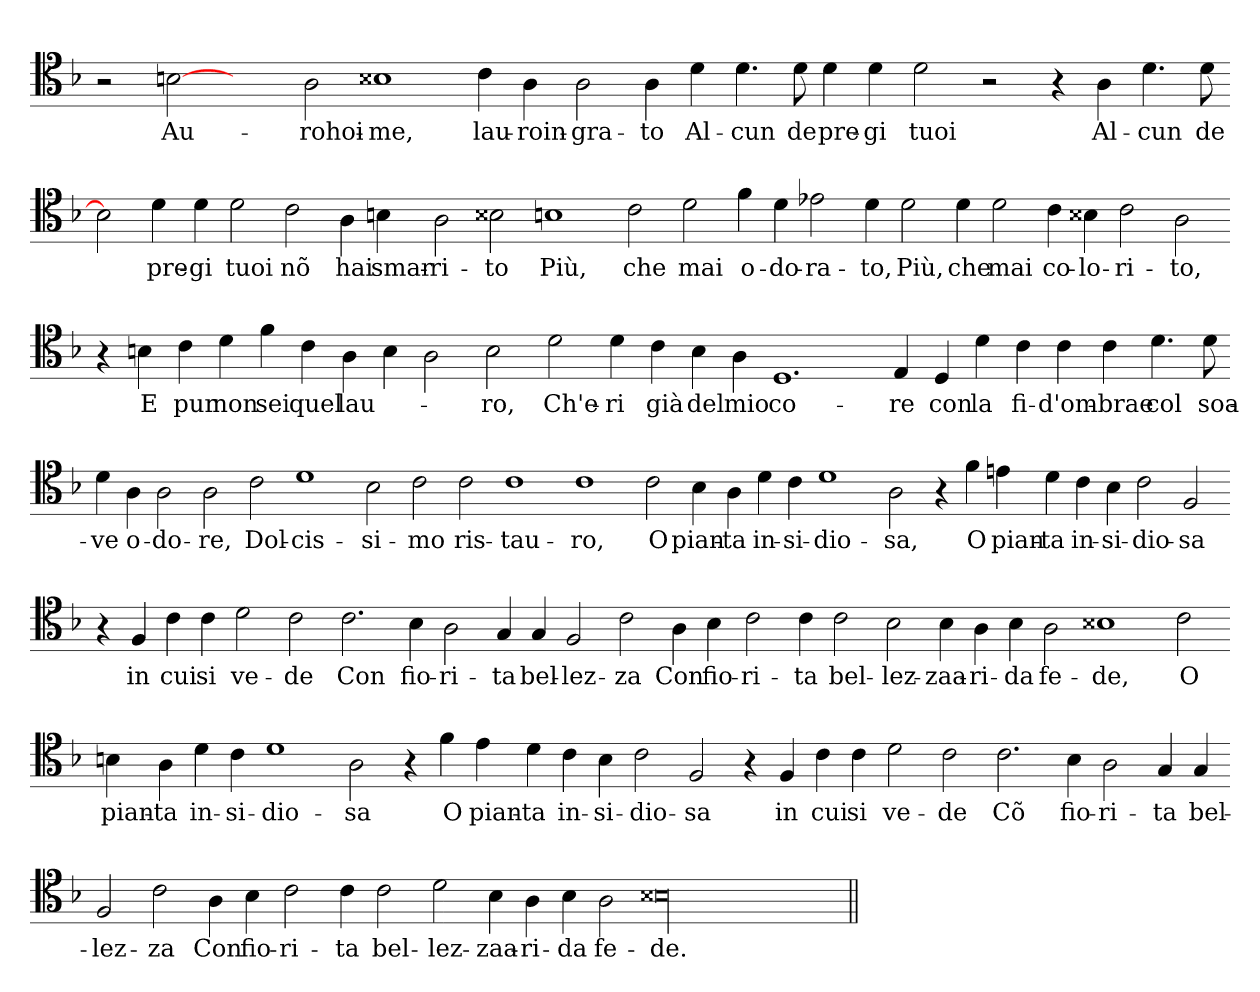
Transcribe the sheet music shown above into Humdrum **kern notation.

**kern	**text
*part1	*part1
*staff1	*staff1
*clefC4	*
*k[b-]	*
=	=
2r	.
[2B	Au-
2ryy	.
2A	rohoi-
1B##X	me,
4c	lau-
4A	roin-
2A	gra-
4A	to
4d	Al-
4.d	cun
8d	de
4d	pre-
4d	gi
2d	tuoi
2r	.
4r	.
4A	Al-
4.d	cun
8d	de
=-	=-
2B]	.
4d	pre-
4d	gi
2d	tuoi
2c	nõ
4A	hai
4B	smar-
2A	ri-
2B##X	to
1B	Più,
2c	che
2d	mai
4f	o-
4d	do-
2e-X	ra-
4d	to,
2d	Più,
4d	che
2d	mai
4c	co-
4B##X	lo-
2c	ri-
2A	to,
=-	=-
4r	.
4B	E
4c	pur
4d	non
4f	sei
4c	quel
4A	lau-
4B	.
2A	.
2B	ro,
2d	Ch'e-
4d	ri
4c	già
4B	del
4A	mio
1.D	co-
4E	re
4D	con
4d	la
4c	fi-
4c	d'om-
4c	brae
4.d	col
8d	soa-
=-	=-
4d	ve
4A	o-
2A	do-
2A	re,
2c	Dol-
1d	cis-
2B	si-
2c	mo
2c	ris-
1c	tau-
1c	ro,
2c	O
4B	pian-
4A	ta
4d	in-
4c	si-
1d	dio-
2A	sa,
4r	.
4f	O
4e	pian-
4d	ta
4c	in-
4B	si-
2c	dio-
2F	sa
=-	=-
4r	.
4F	in
4c	cui
4c	si
2d	ve-
2c	de
2.c	Con
4B	fio-
2A	ri-
4G	ta
4G	bel-
2F	lez-
2c	za
4A	Con
4B	fio-
2c	ri-
4c	ta
2c	bel-
2B	lez-
4B	zaa-
4A	ri-
4B	da
2A	fe-
1B##X	de,
2c	O
=-	=-
4B	pian-
4A	ta
4d	in-
4c	si-
1d	dio-
2A	sa
4r	.
4f	O
4e	pian-
4d	ta
4c	in-
4B	si-
2c	dio-
2F	sa
4r	.
4F	in
4c	cui
4c	si
2d	ve-
2c	de
2.c	Cõ
4B	fio-
2A	ri-
4G	ta
4G	bel-
=-	=-
2F	lez-
2c	za
4A	Con
4B	fio-
2c	ri-
4c	ta
2c	bel-
2d	lez-
4B	zaa-
4A	ri-
4B	da
2A	fe-
00B##X	de.
=||	=||
*-	*-
